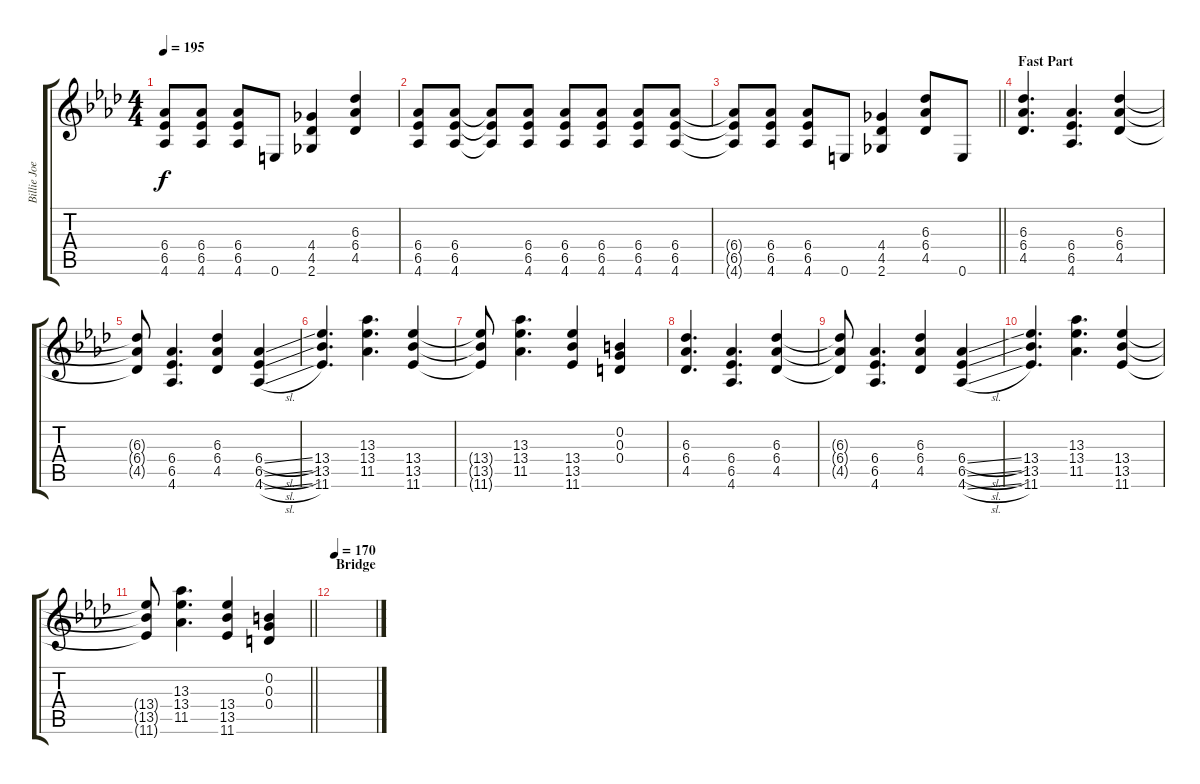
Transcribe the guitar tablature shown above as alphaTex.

\track ("Billie Joe Rhythm" "Billie Joe") {instrument overdrivenguitar}
\staff {score tabs}
\tuning (E4 B3 G3 D3 A2 E2) {hide}
\ts (4 4)
\tempo 195
\clef g2
\ks ab
(6.4{t} 6.5{t} 4.6{t}).8{dy f} (6.4 6.5 4.6).8 (6.4 6.5 4.6).8 0.6.8 (4.4 4.5 2.6).4 (6.3 6.4 4.5).4 |
(6.4 6.5 4.6).8 (6.4 6.5 4.6).8 (6.4{t} 6.5{t} 4.6{t}).8 (6.4 6.5 4.6).8 (6.4 6.5 4.6).8 (6.4 6.5 4.6).8 (6.4 6.5 4.6).8 (6.4 6.5 4.6).8 |
\barLineRight lightlight
(6.4{t} 6.5{t} 4.6{t}).8 (6.4 6.5 4.6).8 (6.4 6.5 4.6).8 0.6.8 (4.4 4.5 2.6).4 (6.3 6.4 4.5).8 0.6.8 |
\section ("" "Fast Part")
(6.3 6.4 4.5).4{d} (6.4 6.5 4.6).4{d} (6.3 6.4 4.5).4 |
(6.3{t} 6.4{t} 4.5{t}).8 (6.4 6.5 4.6).4{d} (6.3 6.4 4.5).4 (6.4{sl} 6.5{sl} 4.6{sl}).4 |
(13.4 13.5 11.6).4{d} (13.3 13.4 11.5).4{d} (13.4 13.5 11.6).4 |
(13.4{t} 13.5{t} 11.6{t}).8 (13.3 13.4 11.5).4{d} (13.4 13.5 11.6).4 (0.2 0.3 0.4).4 |
(6.3 6.4 4.5).4{d} (6.4 6.5 4.6).4{d} (6.3 6.4 4.5).4 |
(6.3{t} 6.4{t} 4.5{t}).8 (6.4 6.5 4.6).4{d} (6.3 6.4 4.5).4 (6.4{sl} 6.5{sl} 4.6{sl}).4 |
(13.4 13.5 11.6).4{d} (13.3 13.4 11.5).4{d} (13.4 13.5 11.6).4 |
\barLineRight lightlight
(13.4{t} 13.5{t} 11.6{t}).8 (13.3 13.4 11.5).4{d} (13.4 13.5 11.6).4 (0.2 0.3 0.4).4 |
\section ("" "Bridge")
\tempo 170
